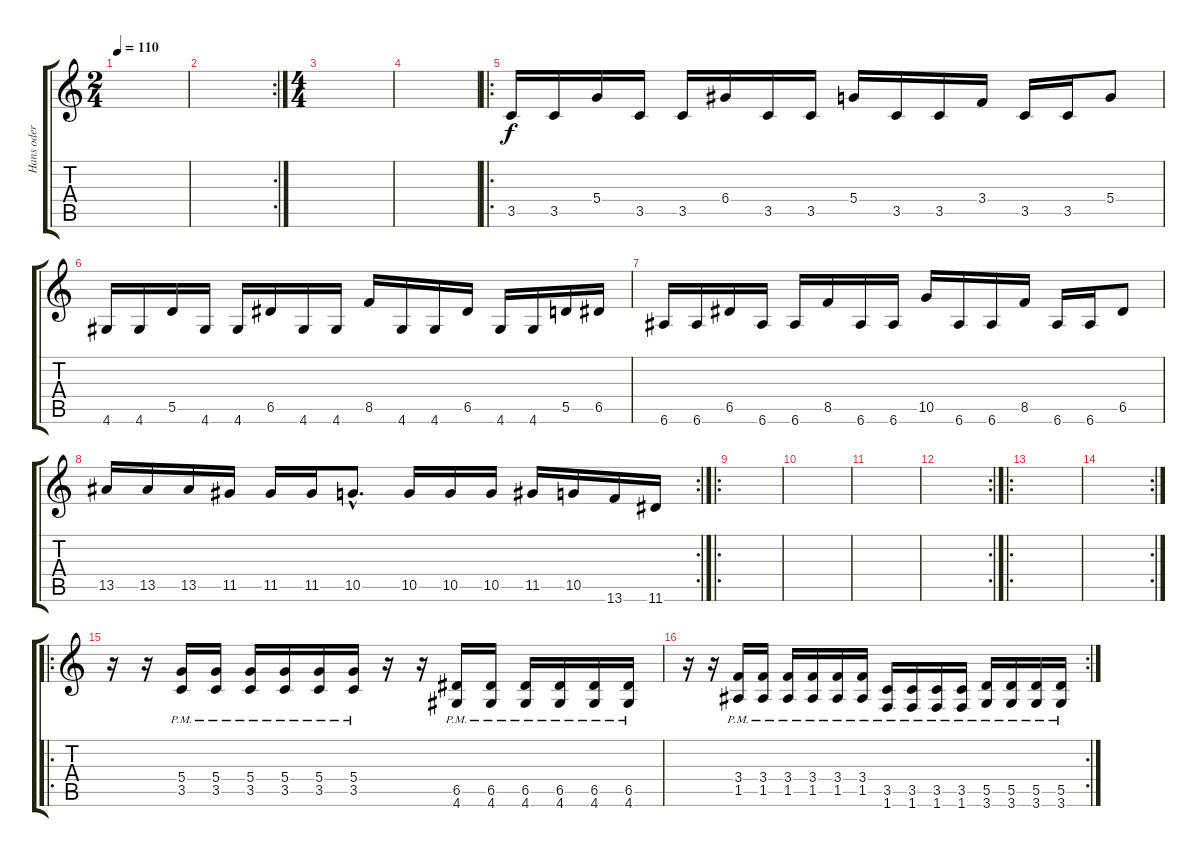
\track ("Hans oder Max" "Hans oder ") {instrument overdrivenguitar}
\staff {score tabs}
\tuning (E4 B3 G3 D3 A2 E2) {hide}
\ts (2 4)
\tempo 110
\clef g2
\ks c
|
\rc 2
|
\ts (4 4)
|
|
\ro
3.5.16 3.5.16 5.4.16 3.5.16 3.5.16 6.4.16 3.5.16 3.5.16 5.4.16 3.5.16 3.5.16 3.4.16 3.5.16 3.5.16 5.4.8 |
4.6.16 4.6.16 5.5.16 4.6.16 4.6.16 6.5.16 4.6.16 4.6.16 8.5.16 4.6.16 4.6.16 6.5.16 4.6.16 4.6.16 5.5.16 6.5.16 |
6.6.16 6.6.16 6.5.16 6.6.16 6.6.16 8.5.16 6.6.16 6.6.16 10.5.16 6.6.16 6.6.16 8.5.16 6.6.16 6.6.16 6.5.8 |
\rc 2
13.5.16 13.5.16 13.5.16 11.5.16 11.5.16 11.5.16 10.5{hac}.8{d} 10.5.16 10.5.16 10.5.16 11.5.16 10.5.16 13.6.16 11.6.16 |
\ro
|
|
|
\rc 2
|
\ro
|
\rc 2
|
\ro
r.16 r.16 (5.4{pm} 3.5{pm}).16 (5.4{pm} 3.5{pm}).16 (5.4{pm} 3.5{pm}).16 (5.4{pm} 3.5{pm}).16 (5.4{pm} 3.5{pm}).16 (5.4{pm} 3.5{pm}).16 r.16 r.16 (6.5{pm} 4.6{pm}).16 (6.5{pm} 4.6{pm}).16 (6.5{pm} 4.6{pm}).16 (6.5{pm} 4.6{pm}).16 (6.5{pm} 4.6{pm}).16 (6.5{pm} 4.6{pm}).16 |
\rc 2
r.16 r.16 (3.4{pm} 1.5{pm}).16 (3.4{pm} 1.5{pm}).16 (3.4{pm} 1.5{pm}).16 (3.4{pm} 1.5{pm}).16 (3.4{pm} 1.5{pm}).16 (3.4{pm} 1.5{pm}).16 (3.5{pm} 1.6{pm}).16 (3.5{pm} 1.6{pm}).16 (3.5{pm} 1.6{pm}).16 (3.5{pm} 1.6{pm}).16 (5.5{pm} 3.6{pm}).16 (5.5{pm} 3.6{pm}).16 (5.5{pm} 3.6{pm}).16 (5.5{pm} 3.6{pm}).16
